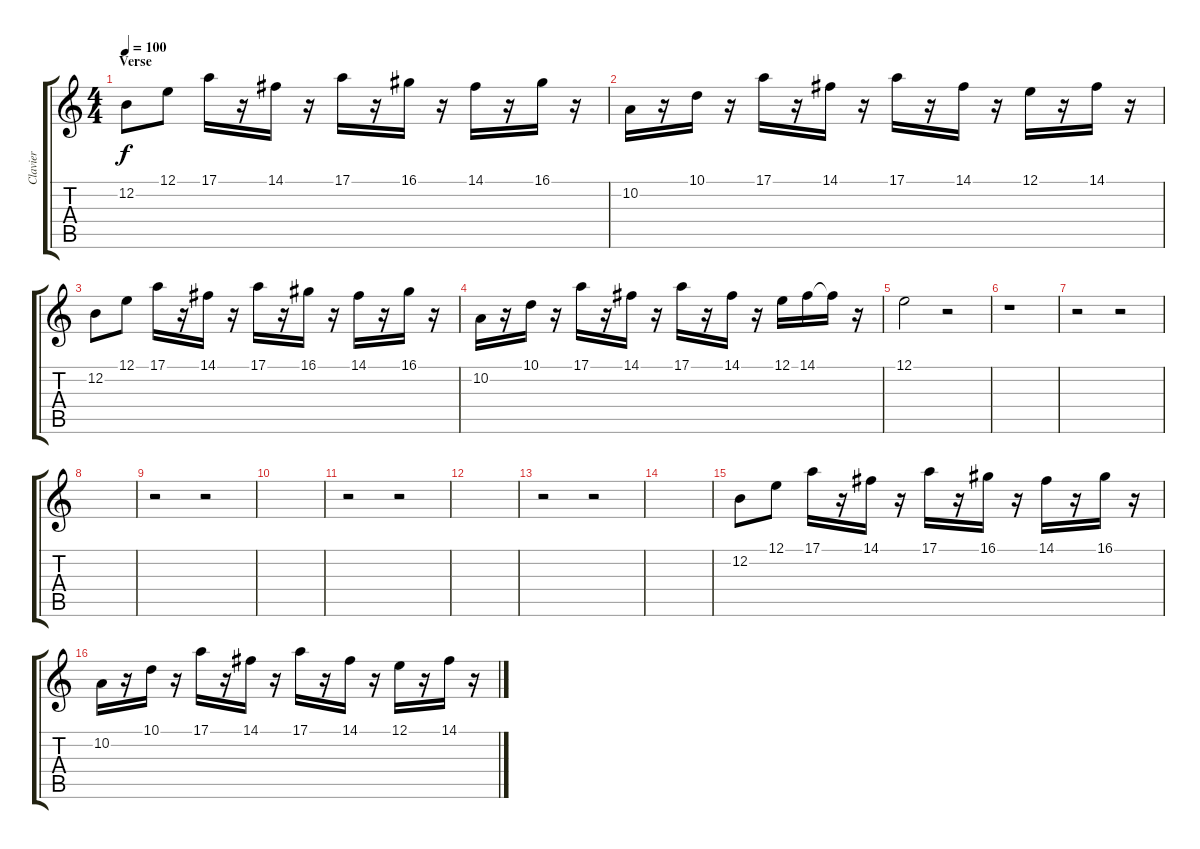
\track ("Clavier" "Clavier") {instrument lead8bassandlead}
\staff {score tabs}
\tuning (E4 B3 G3 D3 A2 E2) {hide}
\ts (4 4)
\section ("" "Verse")
\tempo 100
\clef g2
\ks c
12.2.8{dy f instrument lead8bassandlead} 12.1.8 17.1.16 r.16 14.1.16 r.16 17.1.16 r.16 16.1.16 r.16 14.1.16 r.16 16.1.16 r.16 |
10.2.16 r.16 10.1.16 r.16 17.1.16 r.16 14.1.16 r.16 17.1.16 r.16 14.1.16 r.16 12.1.16 r.16 14.1.16 r.16 |
12.2.8 12.1.8 17.1.16 r.16 14.1.16 r.16 17.1.16 r.16 16.1.16 r.16 14.1.16 r.16 16.1.16 r.16 |
10.2.16 r.16 10.1.16 r.16 17.1.16 r.16 14.1.16 r.16 17.1.16 r.16 14.1.16 r.16 12.1.16 14.1.16 14.1{t}.16 r.16 |
12.1.2 r.2 |
r.1 |
r.2 r.2 |
|
r.2 r.2 |
|
r.2 r.2 |
|
r.2 r.2 |
|
12.2.8 12.1.8 17.1.16 r.16 14.1.16 r.16 17.1.16 r.16 16.1.16 r.16 14.1.16 r.16 16.1.16 r.16 |
10.2.16 r.16 10.1.16 r.16 17.1.16 r.16 14.1.16 r.16 17.1.16 r.16 14.1.16 r.16 12.1.16 r.16 14.1.16 r.16
